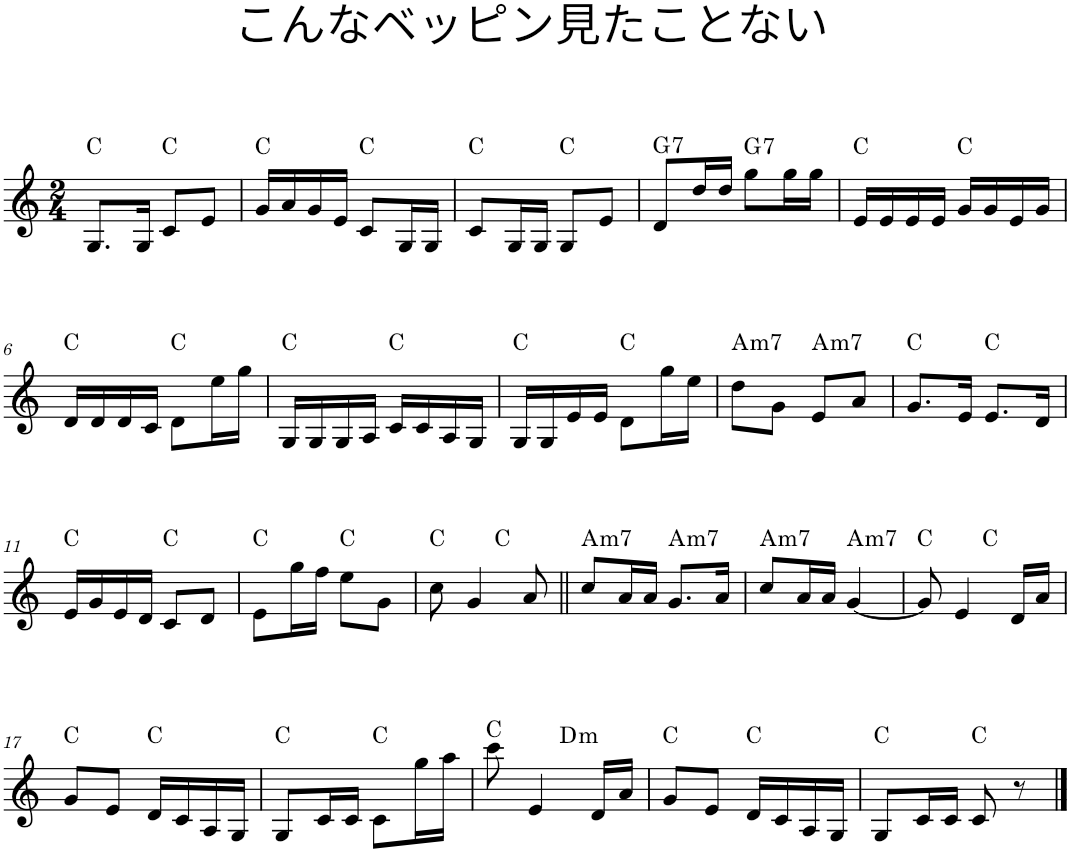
**kern	**harte
*part1	*part1
*staff1	*
*I"Piano	*
*I'Pno.	*
*clefG2	*
*k[]	*
*M2/4	*
=1	=1
8.G/L	C:maj
16G/Jk	.
8c/L	C:maj
8e/J	.
=2	=2
16g/LL	C:maj
16a/	.
16g/	.
16e/JJ	.
8c/L	C:maj
16G/L	.
16G/JJ	.
=3	=3
8c/L	C:maj
16G/L	.
16G/JJ	.
8G/L	C:maj
8e/J	.
=4	=4
!	!LO:H:kt=7
8d/L	G:7
16dd/L	.
16dd/JJ	.
!	!LO:H:kt=7
8gg\L	G:7
16gg\L	.
16gg\JJ	.
=5	=5
16e/LL	C:maj
16e/	.
16e/	.
16e/JJ	.
16g/LL	C:maj
16g/	.
16e/	.
16g/JJ	.
!!LO:LB:g=z
=6	=6
16d/LL	C:maj
16d/	.
16d/	.
16c/JJ	.
8d\L	C:maj
16ee\L	.
16gg\JJ	.
=7	=7
16G/LL	C:maj
16G/	.
16G/	.
16A/JJ	.
16c/LL	C:maj
16c/	.
16A/	.
16G/JJ	.
=8	=8
16G/LL	C:maj
16G/	.
16e/	.
16e/JJ	.
8d\L	C:maj
16gg\L	.
16ee\JJ	.
=9	=9
!	!LO:H:kt=m7
8dd\L	A:min7
8g\J	.
!	!LO:H:kt=m7
8e/L	A:min7
8a/J	.
=10	=10
8.g/L	C:maj
16e/Jk	.
8.e/L	C:maj
16d/Jk	.
!!LO:LB:g=z
=11	=11
16e/LL	C:maj
16g/	.
16e/	.
16d/JJ	.
8c/L	C:maj
8d/J	.
=12	=12
8e\L	C:maj
16gg\L	.
16ff\JJ	.
8ee\L	C:maj
8g\J	.
=13	=13
*^	*
8cc\	4ryy	C:maj
4g/	.	.
.	4ryy	C:maj
8a/	.	.
=14||	=14||	=14||
!	!	!LO:H:kt=m7
*v	*v	*
8cc/L	A:min7
16a/L	.
16a/JJ	.
!	!LO:H:kt=m7
8.g/L	A:min7
16a/Jk	.
=15	=15
!	!LO:H:kt=m7
8cc/L	A:min7
16a/L	.
16a/JJ	.
!	!LO:H:kt=m7
[<4g/	A:min7
=16	=16
*^	*
8g/]	4ryy	C:maj
4e/	.	.
.	4ryy	C:maj
16d/LL	.	.
16a/JJ	.	.
*v	*v	*
!!LO:LB:g=z
=17	=17
8g/L	C:maj
8e/J	.
16d/LL	C:maj
16c/	.
16A/	.
16G/JJ	.
=18	=18
8G/L	C:maj
16c/L	.
16c/JJ	.
8c\L	C:maj
16gg\L	.
16aa\JJ	.
=19	=19
*^	*
8ccc\	4ryy	C:maj
4e/	.	.
!	!	!LO:H:kt=m
.	4ryy	D:min
16d/LL	.	.
16a/JJ	.	.
*v	*v	*
=20	=20
8g/L	C:maj
8e/J	.
16d/LL	C:maj
16c/	.
16A/	.
16G/JJ	.
=21	=21
8G/L	C:maj
16c/L	.
16c/JJ	.
8c/	C:maj
8r	.
==	==
*-	*-
